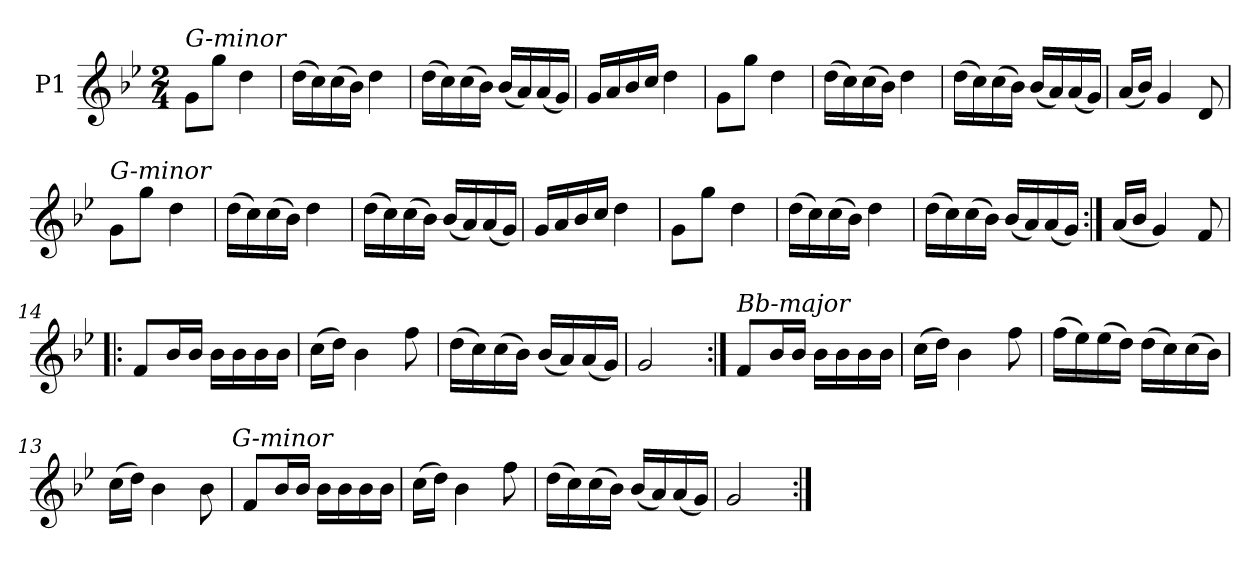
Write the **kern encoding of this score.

**kern
*part1
*staff1
*I"P1
*clefG2
*k[b-e-]
*g:
*M2/4
=1
!LO:TX:a:i:t=G-minor
8gL
8ggJ
4dd
=2
(16ddLL
16cc)
(16cc
16b-JJ)
4dd
=3
(16ddLL
16cc)
(16cc
16b-JJ)
(16b-LL
16a)
(16a
16gJJ)
=4
16gLL
16a
16b-
16ccJJ
4dd
=5
8gL
8ggJ
4dd
=6
(16ddLL
16cc)
(16cc
16b-JJ)
4dd
=7
(16ddLL
16cc)
(16cc
16b-JJ)
(16b-LL
16a)
(16a
16gJJ)
=8
(16aLL
16b-JJ)
4g
8d
=1
!LO:TX:a:i:t=G-minor
8gL
8ggJ
4dd
=2
(16ddLL
16cc)
(16cc
16b-JJ)
4dd
=3
(16ddLL
16cc)
(16cc
16b-JJ)
(16b-LL
16a)
(16a
16gJJ)
=4
16gLL
16a
16b-
16ccJJ
4dd
=5
8gL
8ggJ
4dd
=6
(16ddLL
16cc)
(16cc
16b-JJ)
4dd
=7
(16ddLL
16cc)
(16cc
16b-JJ)
(16b-LL
16a)
(16a
16gJJ)
=9:|!
(16aLL
16b-JJ
4g)
8f
=14!|:
8fL
16b-L
16b-JJ
16b-LL
16b-
16b-
16b-JJ
=15
(16ccLL
16ddJJ)
4b-
8ff
=16
(16ddLL
16cc)
(16cc
16b-JJ)
(16b-LL
16a)
(16a
16gJJ)
=17
2g
=:|!
!LO:TX:a:i:t=Bb-major
8fL
16b-L
16b-JJ
16b-LL
16b-
16b-
16b-JJ
=11
(16ccLL
16ddJJ)
4b-
8ff
=12
(16ffLL
16ee-)
(16ee-
16ddJJ)
(16ddLL
16cc)
(16cc
16b-JJ)
=13
(16ccLL
16ddJJ)
4b-
8b-
!LO:TX:a:i:t=G-minor
=14
8fL
16b-L
16b-JJ
16b-LL
16b-
16b-
16b-JJ
=15
(16ccLL
16ddJJ)
4b-
8ff
=16
(16ddLL
16cc)
(16cc
16b-JJ)
(16b-LL
16a)
(16a
16gJJ)
=17
2g
=:|!
*-
